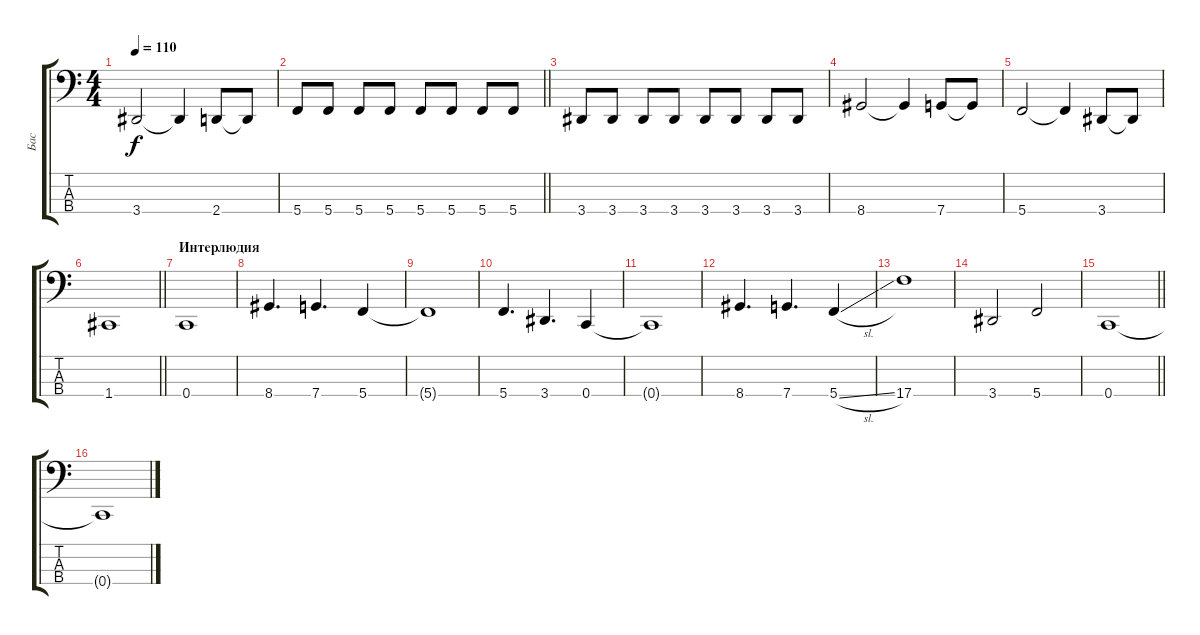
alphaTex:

\track ("Бас" "Бас") {instrument electricbassfinger}
\staff {score tabs}
\tuning (F2 C2 G1 C1) {hide}
\ts (4 4)
\tempo 110
\clef f4
\ks c
3.4.2{dy f} 3.4{t}.4 2.4.8 2.4{t}.8 |
\barLineRight lightlight
5.4.8 5.4.8 5.4.8 5.4.8 5.4.8 5.4.8 5.4.8 5.4.8 |
3.4.8 3.4.8 3.4.8 3.4.8 3.4.8 3.4.8 3.4.8 3.4.8 |
8.4.2 8.4{t}.4 7.4.8 7.4{t}.8 |
5.4.2 5.4{t}.4 3.4.8 3.4{t}.8 |
\barLineRight lightlight
1.4.1 |
\section ("" "Интерлюдия")
0.4.1 |
8.4.4{d} 7.4.4{d} 5.4.4 |
5.4{t}.1 |
5.4.4{d} 3.4.4{d} 0.4.4 |
0.4{t}.1 |
8.4.4{d} 7.4.4{d} 5.4{sl}.4 |
17.4.1 |
3.4.2 5.4.2 |
\barLineRight lightlight
0.4.1 |
\section ("" "")
0.4{t}.1
